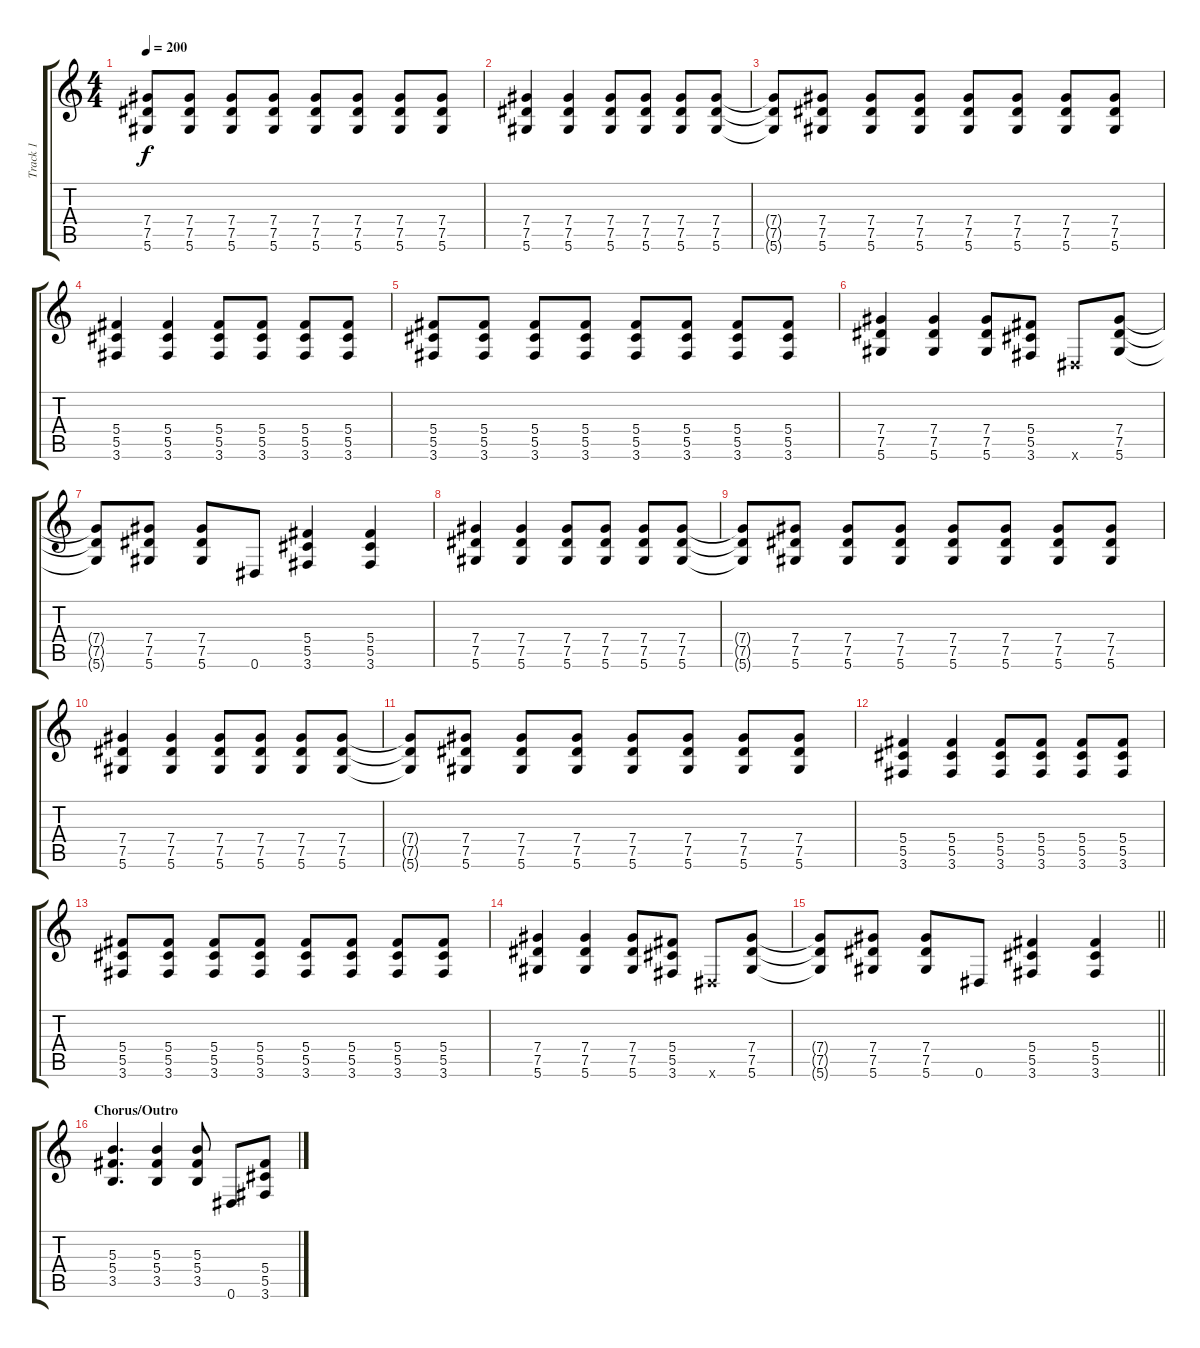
\track ("Track 1" "Track 1") {instrument distortionguitar}
\staff {score tabs}
\tuning (Eb4 Bb3 Gb3 Db3 Ab2 Eb2) {hide}
\ts (4 4)
\tempo 200
\clef g2
\ks c
(7.4{t} 7.5{t} 5.6{t}).8{dy f} (7.4 7.5 5.6).8 (7.4 7.5 5.6).8 (7.4 7.5 5.6).8 (7.4 7.5 5.6).8 (7.4 7.5 5.6).8 (7.4 7.5 5.6).8 (7.4 7.5 5.6).8 |
(7.4 7.5 5.6).4 (7.4 7.5 5.6).4 (7.4 7.5 5.6).8 (7.4 7.5 5.6).8 (7.4 7.5 5.6).8 (7.4 7.5 5.6).8 |
(7.4{t} 7.5{t} 5.6{t}).8 (7.4 7.5 5.6).8 (7.4 7.5 5.6).8 (7.4 7.5 5.6).8 (7.4 7.5 5.6).8 (7.4 7.5 5.6).8 (7.4 7.5 5.6).8 (7.4 7.5 5.6).8 |
(5.4 5.5 3.6).4 (5.4 5.5 3.6).4 (5.4 5.5 3.6).8 (5.4 5.5 3.6).8 (5.4 5.5 3.6).8 (5.4 5.5 3.6).8 |
(5.4 5.5 3.6).8 (5.4 5.5 3.6).8 (5.4 5.5 3.6).8 (5.4 5.5 3.6).8 (5.4 5.5 3.6).8 (5.4 5.5 3.6).8 (5.4 5.5 3.6).8 (5.4 5.5 3.6).8 |
(7.4 7.5 5.6).4 (7.4 7.5 5.6).4 (7.4 7.5 5.6).8 (5.4 5.5 3.6).8 0.6{x}.8 (7.4 7.5 5.6).8 |
(7.4{t} 7.5{t} 5.6{t}).8 (7.4 7.5 5.6).8 (7.4 7.5 5.6).8 0.6.8 (5.4 5.5 3.6).4 (5.4 5.5 3.6).4 |
(7.4 7.5 5.6).4 (7.4 7.5 5.6).4 (7.4 7.5 5.6).8 (7.4 7.5 5.6).8 (7.4 7.5 5.6).8 (7.4 7.5 5.6).8 |
(7.4{t} 7.5{t} 5.6{t}).8 (7.4 7.5 5.6).8 (7.4 7.5 5.6).8 (7.4 7.5 5.6).8 (7.4 7.5 5.6).8 (7.4 7.5 5.6).8 (7.4 7.5 5.6).8 (7.4 7.5 5.6).8 |
(7.4 7.5 5.6).4 (7.4 7.5 5.6).4 (7.4 7.5 5.6).8 (7.4 7.5 5.6).8 (7.4 7.5 5.6).8 (7.4 7.5 5.6).8 |
(7.4{t} 7.5{t} 5.6{t}).8 (7.4 7.5 5.6).8 (7.4 7.5 5.6).8 (7.4 7.5 5.6).8 (7.4 7.5 5.6).8 (7.4 7.5 5.6).8 (7.4 7.5 5.6).8 (7.4 7.5 5.6).8 |
(5.4 5.5 3.6).4 (5.4 5.5 3.6).4 (5.4 5.5 3.6).8 (5.4 5.5 3.6).8 (5.4 5.5 3.6).8 (5.4 5.5 3.6).8 |
(5.4 5.5 3.6).8 (5.4 5.5 3.6).8 (5.4 5.5 3.6).8 (5.4 5.5 3.6).8 (5.4 5.5 3.6).8 (5.4 5.5 3.6).8 (5.4 5.5 3.6).8 (5.4 5.5 3.6).8 |
(7.4 7.5 5.6).4 (7.4 7.5 5.6).4 (7.4 7.5 5.6).8 (5.4 5.5 3.6).8 0.6{x}.8 (7.4 7.5 5.6).8 |
\barLineRight lightlight
(7.4{t} 7.5{t} 5.6{t}).8 (7.4 7.5 5.6).8 (7.4 7.5 5.6).8 0.6.8 (5.4 5.5 3.6).4 (5.4 5.5 3.6).4 |
\section ("" "Chorus/Outro")
(5.3 5.4 3.5).4{d} (5.3 5.4 3.5).4 (5.3 5.4 3.5).8 0.6.8 (5.4 5.5 3.6).8
